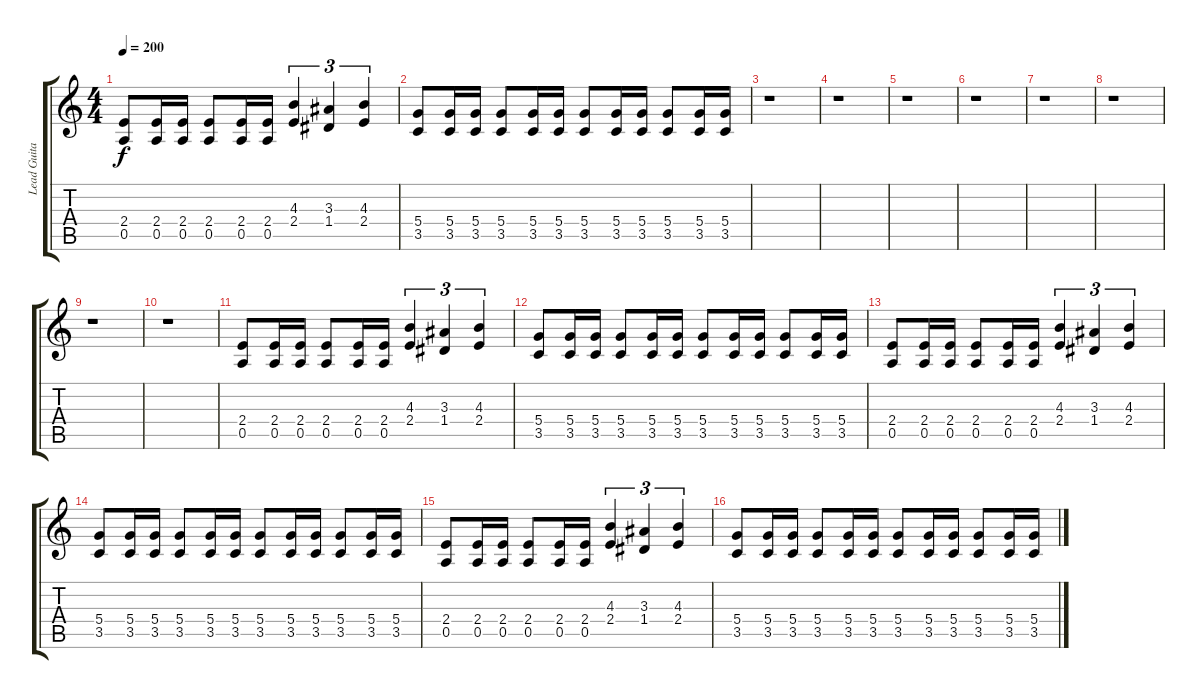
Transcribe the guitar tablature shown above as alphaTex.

\track ("Lead Guitar" "Lead Guita") {instrument distortionguitar}
\staff {score tabs}
\tuning (E4 B3 G3 D3 A2 E2) {hide}
\ts (4 4)
\tempo 200
\clef g2
\ks c
(2.4 0.5).8{dy f} (2.4 0.5).16 (2.4 0.5).16 (2.4 0.5).8 (2.4 0.5).16 (2.4 0.5).16 (4.3 2.4).4{tu (3 2)} (3.3 1.4).4{tu (3 2)} (4.3 2.4).4{tu (3 2)} |
(5.4 3.5).8 (5.4 3.5).16 (5.4 3.5).16 (5.4 3.5).8 (5.4 3.5).16 (5.4 3.5).16 (5.4 3.5).8 (5.4 3.5).16 (5.4 3.5).16 (5.4 3.5).8 (5.4 3.5).16 (5.4 3.5).16 |
r.1 |
r.1 |
r.1 |
r.1 |
r.1 |
r.1 |
r.1 |
r.1 |
(2.4 0.5).8 (2.4 0.5).16 (2.4 0.5).16 (2.4 0.5).8 (2.4 0.5).16 (2.4 0.5).16 (4.3 2.4).4{tu (3 2)} (3.3 1.4).4{tu (3 2)} (4.3 2.4).4{tu (3 2)} |
(5.4 3.5).8 (5.4 3.5).16 (5.4 3.5).16 (5.4 3.5).8 (5.4 3.5).16 (5.4 3.5).16 (5.4 3.5).8 (5.4 3.5).16 (5.4 3.5).16 (5.4 3.5).8 (5.4 3.5).16 (5.4 3.5).16 |
(2.4 0.5).8 (2.4 0.5).16 (2.4 0.5).16 (2.4 0.5).8 (2.4 0.5).16 (2.4 0.5).16 (4.3 2.4).4{tu (3 2)} (3.3 1.4).4{tu (3 2)} (4.3 2.4).4{tu (3 2)} |
(5.4 3.5).8 (5.4 3.5).16 (5.4 3.5).16 (5.4 3.5).8 (5.4 3.5).16 (5.4 3.5).16 (5.4 3.5).8 (5.4 3.5).16 (5.4 3.5).16 (5.4 3.5).8 (5.4 3.5).16 (5.4 3.5).16 |
(2.4 0.5).8 (2.4 0.5).16 (2.4 0.5).16 (2.4 0.5).8 (2.4 0.5).16 (2.4 0.5).16 (4.3 2.4).4{tu (3 2)} (3.3 1.4).4{tu (3 2)} (4.3 2.4).4{tu (3 2)} |
(5.4 3.5).8 (5.4 3.5).16 (5.4 3.5).16 (5.4 3.5).8 (5.4 3.5).16 (5.4 3.5).16 (5.4 3.5).8 (5.4 3.5).16 (5.4 3.5).16 (5.4 3.5).8 (5.4 3.5).16 (5.4 3.5).16
